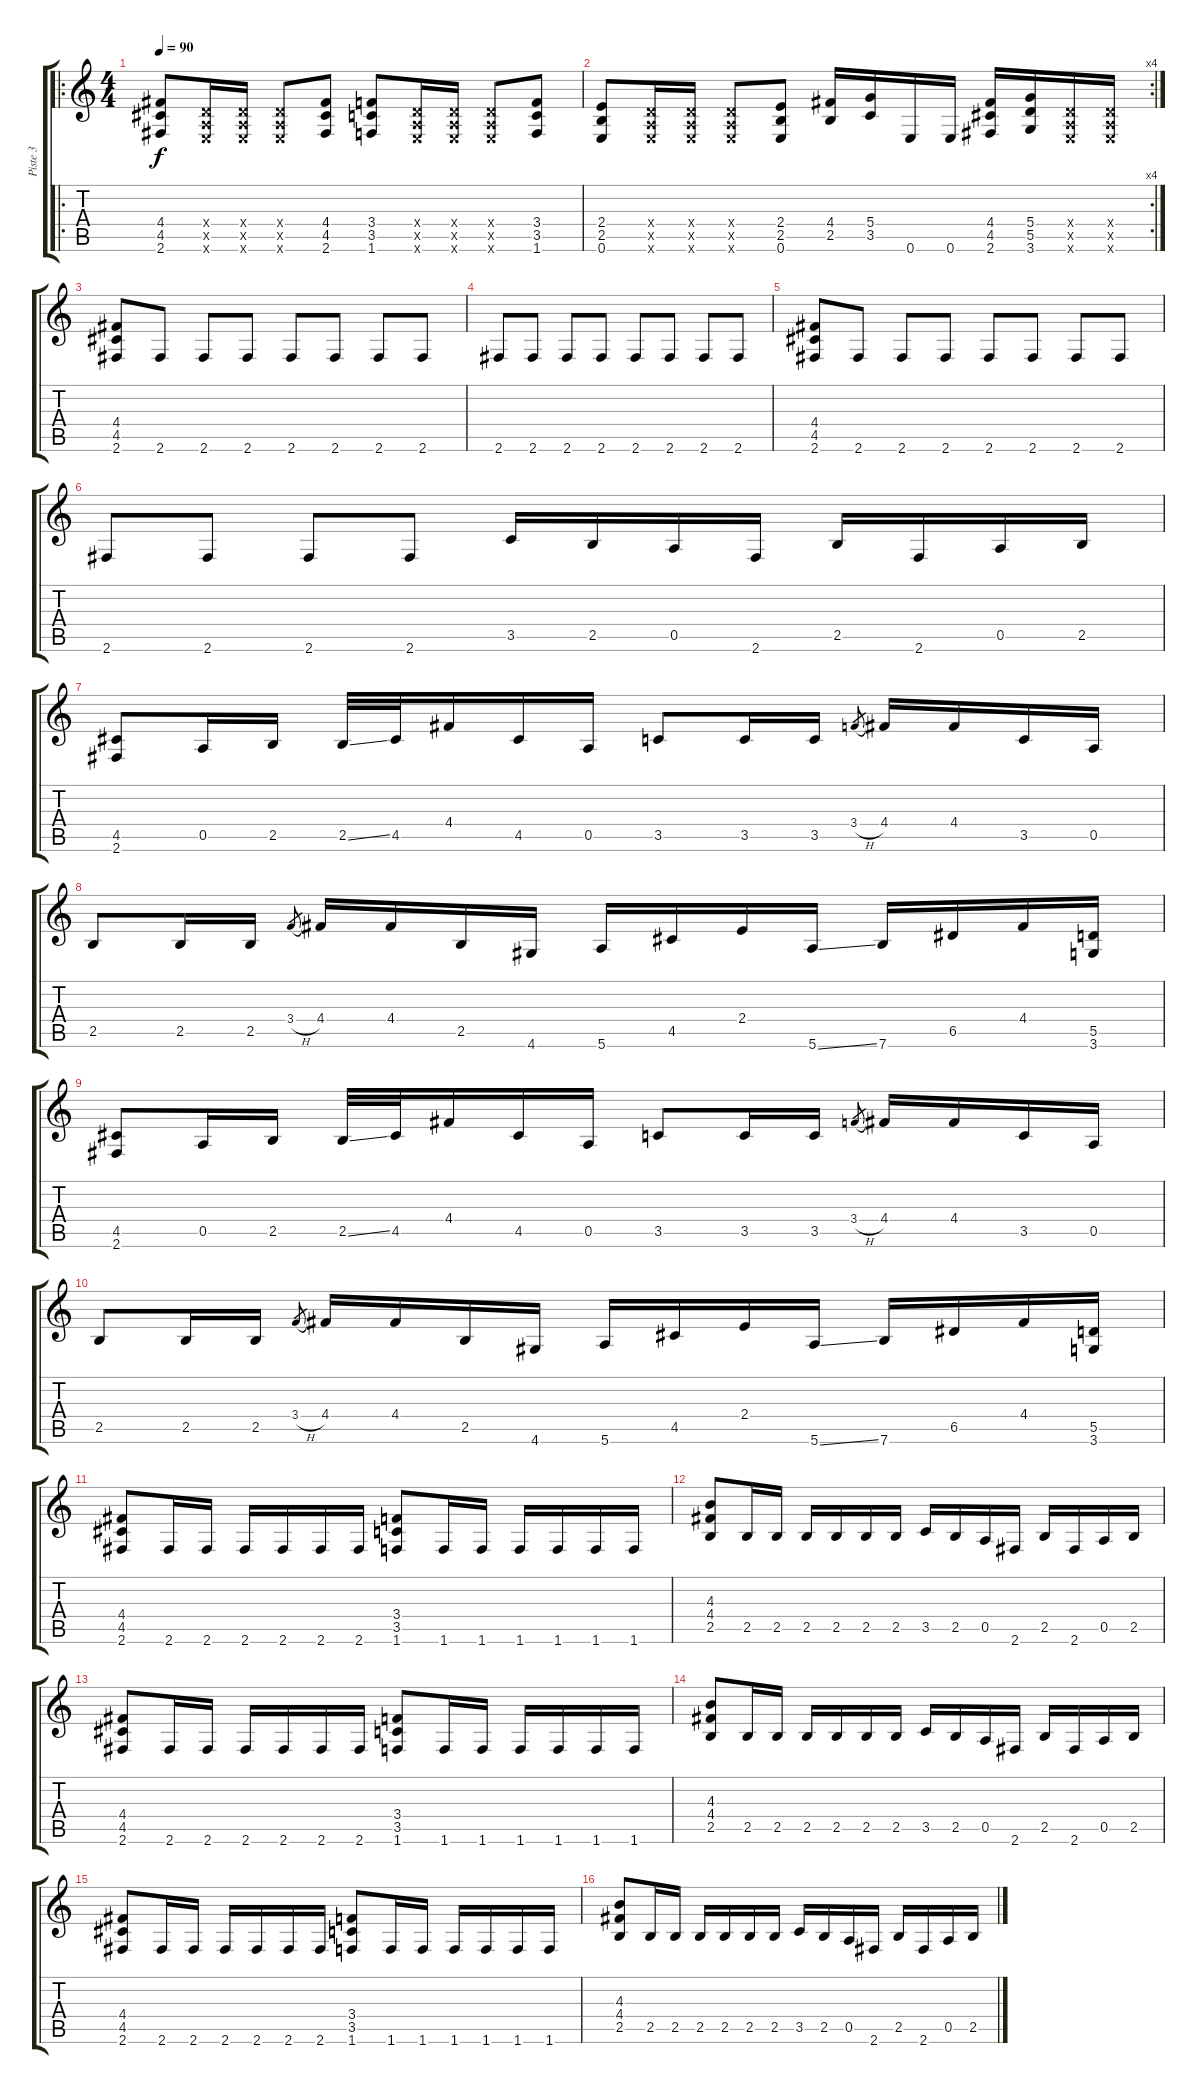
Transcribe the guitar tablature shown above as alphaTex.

\track ("Piste 3" "Piste 3") {instrument distortionguitar}
\staff {score tabs}
\tuning (E4 B3 G3 D3 A2 E2) {hide}
\ro
\ts (4 4)
\tempo 90
\clef g2
\ks c
(4.4 4.5 2.6).8{dy f} (0.4{x} 0.5{x} 0.6{x}).16 (0.4{x} 0.5{x} 0.6{x}).16 (0.4{x} 0.5{x} 0.6{x}).8 (4.4 4.5 2.6).8 (3.4 3.5 1.6).8 (0.4{x} 0.5{x} 0.6{x}).16 (0.4{x} 0.5{x} 0.6{x}).16 (0.4{x} 0.5{x} 0.6{x}).8 (3.4 3.5 1.6).8 |
\rc 4
(2.4 2.5 0.6).8 (0.4{x} 0.5{x} 0.6{x}).16 (0.4{x} 0.5{x} 0.6{x}).16 (0.4{x} 0.5{x} 0.6{x}).8 (2.4 2.5 0.6).8 (4.4 2.5).16 (5.4 3.5).16 0.6.16 0.6.16 (4.4 4.5 2.6).16 (5.4 5.5 3.6).16 (0.4{x} 0.5{x} 0.6{x}).16 (0.4{x} 0.5{x} 0.6{x}).16 |
(4.4 4.5 2.6).8 2.6.8 2.6.8 2.6.8 2.6.8 2.6.8 2.6.8 2.6.8 |
2.6.8 2.6.8 2.6.8 2.6.8 2.6.8 2.6.8 2.6.8 2.6.8 |
(4.4 4.5 2.6).8 2.6.8 2.6.8 2.6.8 2.6.8 2.6.8 2.6.8 2.6.8 |
2.6.8 2.6.8 2.6.8 2.6.8 3.5.16 2.5.16 0.5.16 2.6.16 2.5.16 2.6.16 0.5.16 2.5.16 |
(4.5 2.6).8 0.5.16 2.5.16 2.5{ss}.32 4.5.32 4.4.16 4.5.16 0.5.16 3.5.8 3.5.16 3.5.16 3.4{h}.8{gr} 4.4.16 4.4.16 3.5.16 0.5.16 |
2.5.8 2.5.16 2.5.16 3.4{h}.8{gr} 4.4.16 4.4.16 2.5.16 4.6.16 5.6.16 4.5.16 2.4.16 5.6{ss}.16 7.6.16 6.5.16 4.4.16 (5.5 3.6).16 |
(4.5 2.6).8 0.5.16 2.5.16 2.5{ss}.32 4.5.32 4.4.16 4.5.16 0.5.16 3.5.8 3.5.16 3.5.16 3.4{h}.8{gr} 4.4.16 4.4.16 3.5.16 0.5.16 |
2.5.8 2.5.16 2.5.16 3.4{h}.8{gr} 4.4.16 4.4.16 2.5.16 4.6.16 5.6.16 4.5.16 2.4.16 5.6{ss}.16 7.6.16 6.5.16 4.4.16 (5.5 3.6).16 |
(4.4 4.5 2.6).8 2.6.16 2.6.16 2.6.16 2.6.16 2.6.16 2.6.16 (3.4 3.5 1.6).8 1.6.16 1.6.16 1.6.16 1.6.16 1.6.16 1.6.16 |
(4.3 4.4 2.5).8 2.5.16 2.5.16 2.5.16 2.5.16 2.5.16 2.5.16 3.5.16 2.5.16 0.5.16 2.6.16 2.5.16 2.6.16 0.5.16 2.5.16 |
(4.4 4.5 2.6).8 2.6.16 2.6.16 2.6.16 2.6.16 2.6.16 2.6.16 (3.4 3.5 1.6).8 1.6.16 1.6.16 1.6.16 1.6.16 1.6.16 1.6.16 |
(4.3 4.4 2.5).8 2.5.16 2.5.16 2.5.16 2.5.16 2.5.16 2.5.16 3.5.16 2.5.16 0.5.16 2.6.16 2.5.16 2.6.16 0.5.16 2.5.16 |
(4.4 4.5 2.6).8 2.6.16 2.6.16 2.6.16 2.6.16 2.6.16 2.6.16 (3.4 3.5 1.6).8 1.6.16 1.6.16 1.6.16 1.6.16 1.6.16 1.6.16 |
(4.3 4.4 2.5).8 2.5.16 2.5.16 2.5.16 2.5.16 2.5.16 2.5.16 3.5.16 2.5.16 0.5.16 2.6.16 2.5.16 2.6.16 0.5.16 2.5.16
